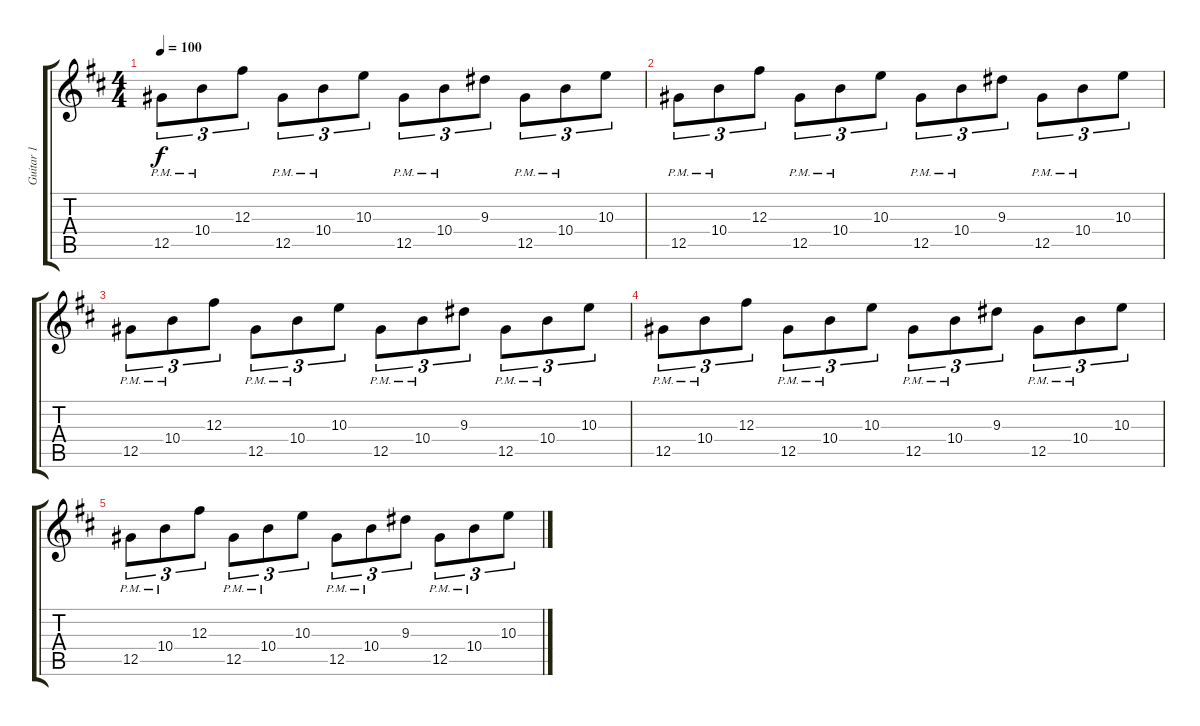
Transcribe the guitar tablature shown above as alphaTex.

\track ("Guitar 1" "Guitar 1") {instrument electricguitarclean}
\staff {score tabs}
\tuning (Eb4 Bb3 Gb3 Db3 Ab2 Eb2) {hide}
\ts (4 4)
\tempo 100
\clef g2
\ks d
12.5{pm}.8{tu (3 2) dy f} 10.4{pm}.8{tu (3 2)} 12.3.8{tu (3 2)} 12.5{pm}.8{tu (3 2)} 10.4{pm}.8{tu (3 2)} 10.3.8{tu (3 2)} 12.5{pm}.8{tu (3 2)} 10.4{pm}.8{tu (3 2)} 9.3.8{tu (3 2)} 12.5{pm}.8{tu (3 2)} 10.4{pm}.8{tu (3 2)} 10.3.8{tu (3 2)} |
12.5{pm}.8{tu (3 2)} 10.4{pm}.8{tu (3 2)} 12.3.8{tu (3 2)} 12.5{pm}.8{tu (3 2)} 10.4{pm}.8{tu (3 2)} 10.3.8{tu (3 2)} 12.5{pm}.8{tu (3 2)} 10.4{pm}.8{tu (3 2)} 9.3.8{tu (3 2)} 12.5{pm}.8{tu (3 2)} 10.4{pm}.8{tu (3 2)} 10.3.8{tu (3 2)} |
12.5{pm}.8{tu (3 2)} 10.4{pm}.8{tu (3 2)} 12.3.8{tu (3 2)} 12.5{pm}.8{tu (3 2)} 10.4{pm}.8{tu (3 2)} 10.3.8{tu (3 2)} 12.5{pm}.8{tu (3 2)} 10.4{pm}.8{tu (3 2)} 9.3.8{tu (3 2)} 12.5{pm}.8{tu (3 2)} 10.4{pm}.8{tu (3 2)} 10.3.8{tu (3 2)} |
12.5{pm}.8{tu (3 2)} 10.4{pm}.8{tu (3 2)} 12.3.8{tu (3 2)} 12.5{pm}.8{tu (3 2)} 10.4{pm}.8{tu (3 2)} 10.3.8{tu (3 2)} 12.5{pm}.8{tu (3 2)} 10.4{pm}.8{tu (3 2)} 9.3.8{tu (3 2)} 12.5{pm}.8{tu (3 2)} 10.4{pm}.8{tu (3 2)} 10.3.8{tu (3 2)} |
12.5{pm}.8{tu (3 2)} 10.4{pm}.8{tu (3 2)} 12.3.8{tu (3 2)} 12.5{pm}.8{tu (3 2)} 10.4{pm}.8{tu (3 2)} 10.3.8{tu (3 2)} 12.5{pm}.8{tu (3 2)} 10.4{pm}.8{tu (3 2)} 9.3.8{tu (3 2)} 12.5{pm}.8{tu (3 2)} 10.4{pm}.8{tu (3 2)} 10.3.8{tu (3 2)}
